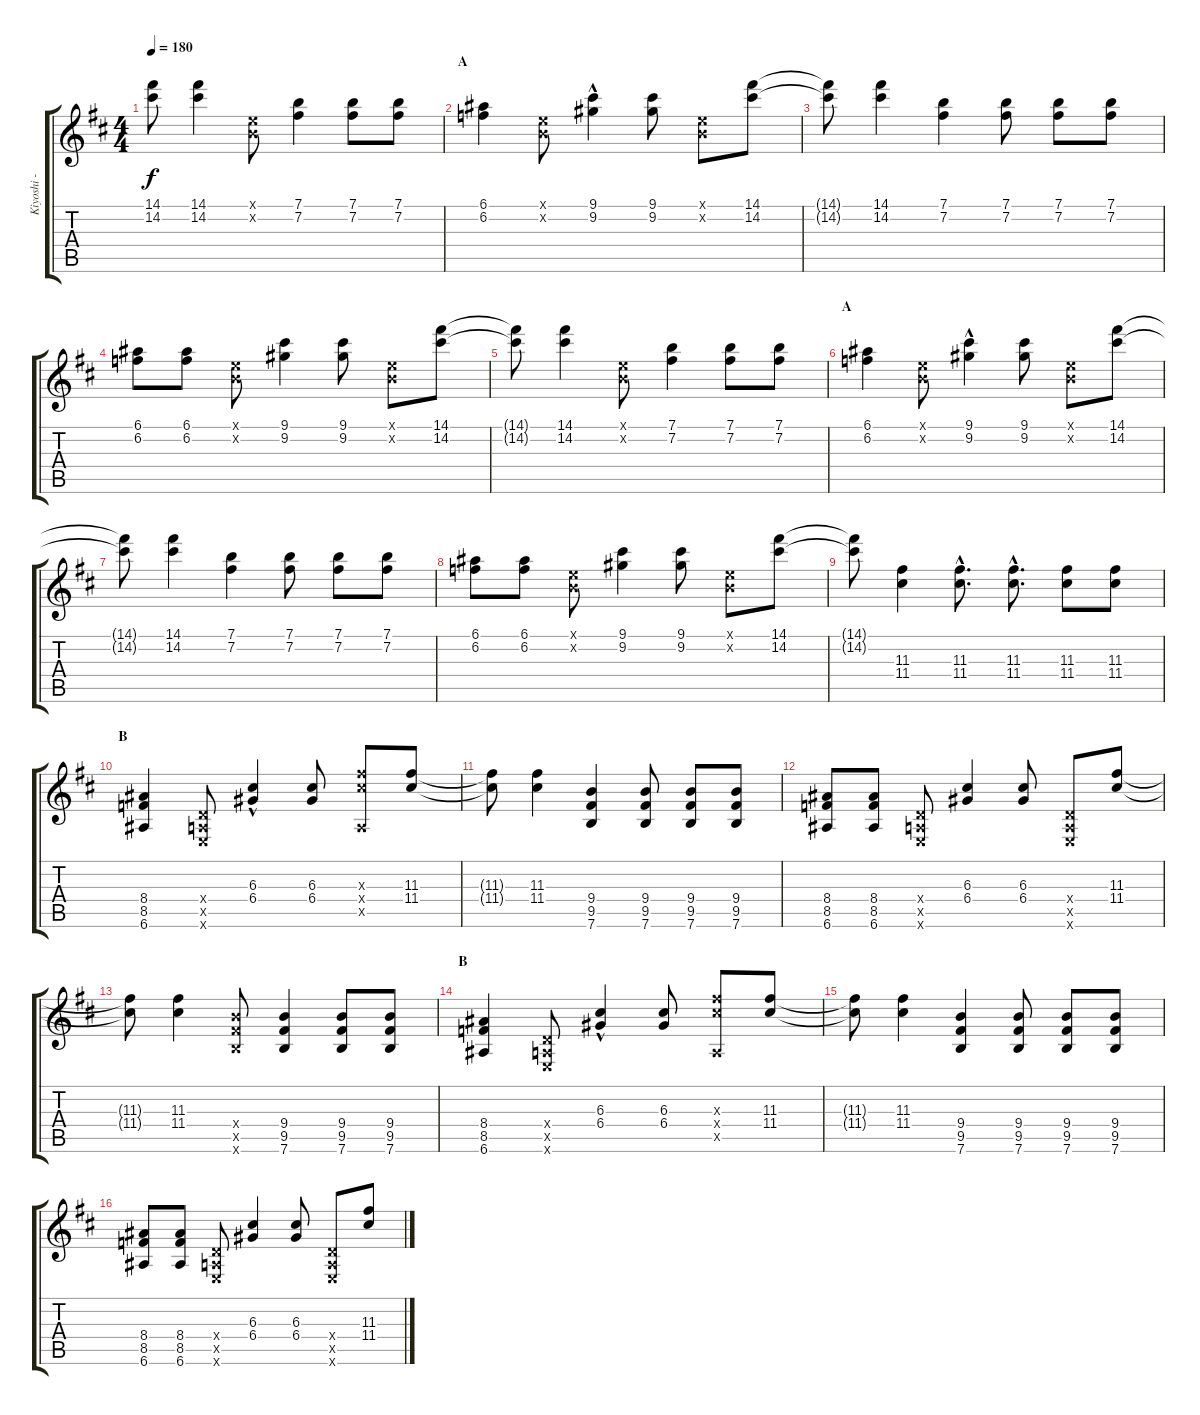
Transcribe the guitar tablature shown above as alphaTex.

\track ("Kiyoshi - Guitarra -" "Kiyoshi - ") {instrument distortionguitar}
\staff {score tabs}
\tuning (E4 B3 G3 D3 A2 E2) {hide}
\ts (4 4)
\tempo 180
\clef g2
\ks bminor
(14.1{t} 14.2{t}).8{dy f} (14.1 14.2).4 (0.1{x} 0.2{x}).8 (7.1 7.2).4 (7.1 7.2).8 (7.1 7.2).8 |
\section ("" "A")
(6.1 6.2).4 (0.1{x} 0.2{x}).8 (9.1 9.2{hac}).4 (9.1 9.2).8 (0.1{x} 0.2{x}).8 (14.1 14.2).8 |
(14.1{t} 14.2{t}).8 (14.1 14.2).4 (7.1 7.2).4 (7.1 7.2).8 (7.1 7.2).8 (7.1 7.2).8 |
(6.1 6.2).8 (6.1 6.2).8 (0.1{x} 0.2{x}).8 (9.1 9.2).4 (9.1 9.2).8 (0.1{x} 0.2{x}).8 (14.1 14.2).8 |
(14.1{t} 14.2{t}).8 (14.1 14.2).4 (0.1{x} 0.2{x}).8 (7.1 7.2).4 (7.1 7.2).8 (7.1 7.2).8 |
\section ("" "A")
(6.1 6.2).4 (0.1{x} 0.2{x}).8 (9.1 9.2{hac}).4 (9.1 9.2).8 (0.1{x} 0.2{x}).8 (14.1 14.2).8 |
(14.1{t} 14.2{t}).8 (14.1 14.2).4 (7.1 7.2).4 (7.1 7.2).8 (7.1 7.2).8 (7.1 7.2).8 |
(6.1 6.2).8 (6.1 6.2).8 (0.1{x} 0.2{x}).8 (9.1 9.2).4 (9.1 9.2).8 (0.1{x} 0.2{x}).8 (14.1 14.2).8 |
(14.1{t} 14.2{t}).8 (11.3 11.4).4 (11.3{hac} 11.4{hac}).8{d} (11.3{hac} 11.4{hac}).8{d} (11.3 11.4).8 (11.3 11.4).8 |
\section ("" "B")
(8.4 8.5 6.6).4{instrument distortionguitar} (0.4{x} 0.5{x} 0.6{x}).8 (6.3 6.4{hac}).4 (6.3 6.4).8 (11.3{x} 11.4{x} 0.5{x}).8 (11.3 11.4).8 |
(11.3{t} 11.4{t}).8 (11.3 11.4).4 (9.4 9.5 7.6).4 (9.4 9.5 7.6).8 (9.4 9.5 7.6).8 (9.4 9.5 7.6).8 |
(8.4 8.5 6.6).8 (8.4 8.5 6.6).8 (0.4{x} 0.5{x} 0.6{x}).8 (6.3 6.4).4 (6.3 6.4).8 (0.4{x} 0.5{x} 0.6{x}).8 (11.3 11.4).8 |
(11.3{t} 11.4{t}).8 (11.3 11.4).4 (9.4{x} 9.5{x} 7.6{x}).8 (9.4 9.5 7.6).4 (9.4 9.5 7.6).8 (9.4 9.5 7.6).8 |
\section ("" "B")
(8.4 8.5 6.6).4 (0.4{x} 0.5{x} 0.6{x}).8 (6.3 6.4{hac}).4 (6.3 6.4).8 (11.3{x} 11.4{x} 0.5{x}).8 (11.3 11.4).8 |
(11.3{t} 11.4{t}).8 (11.3 11.4).4 (9.4 9.5 7.6).4 (9.4 9.5 7.6).8 (9.4 9.5 7.6).8 (9.4 9.5 7.6).8 |
(8.4 8.5 6.6).8 (8.4 8.5 6.6).8 (0.4{x} 0.5{x} 0.6{x}).8 (6.3 6.4).4 (6.3 6.4).8 (0.4{x} 0.5{x} 0.6{x}).8 (11.3 11.4).8
